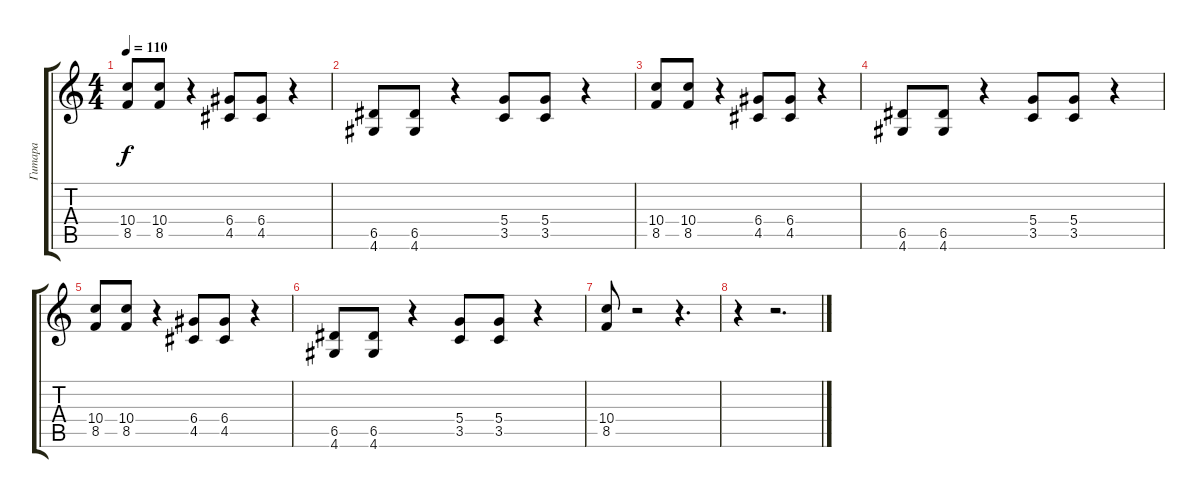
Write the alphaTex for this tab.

\track ("Гитара" "Гитара") {instrument distortionguitar}
\staff {score tabs}
\tuning (E4 B3 G3 D3 A2 E2) {hide}
\ts (4 4)
\tempo 110
\clef g2
\ks c
(10.4 8.5).8{dy f} (10.4 8.5).8 r.4 (6.4 4.5).8 (6.4 4.5).8 r.4 |
(6.5 4.6).8 (6.5 4.6).8 r.4 (5.4 3.5).8 (5.4 3.5).8 r.4 |
(10.4 8.5).8 (10.4 8.5).8 r.4 (6.4 4.5).8 (6.4 4.5).8 r.4 |
(6.5 4.6).8 (6.5 4.6).8 r.4 (5.4 3.5).8 (5.4 3.5).8 r.4 |
(10.4 8.5).8 (10.4 8.5).8 r.4 (6.4 4.5).8 (6.4 4.5).8 r.4 |
(6.5 4.6).8 (6.5 4.6).8 r.4 (5.4 3.5).8 (5.4 3.5).8 r.4 |
(10.4 8.5).8 r.2 r.4{d} |
r.4 r.2{d}
